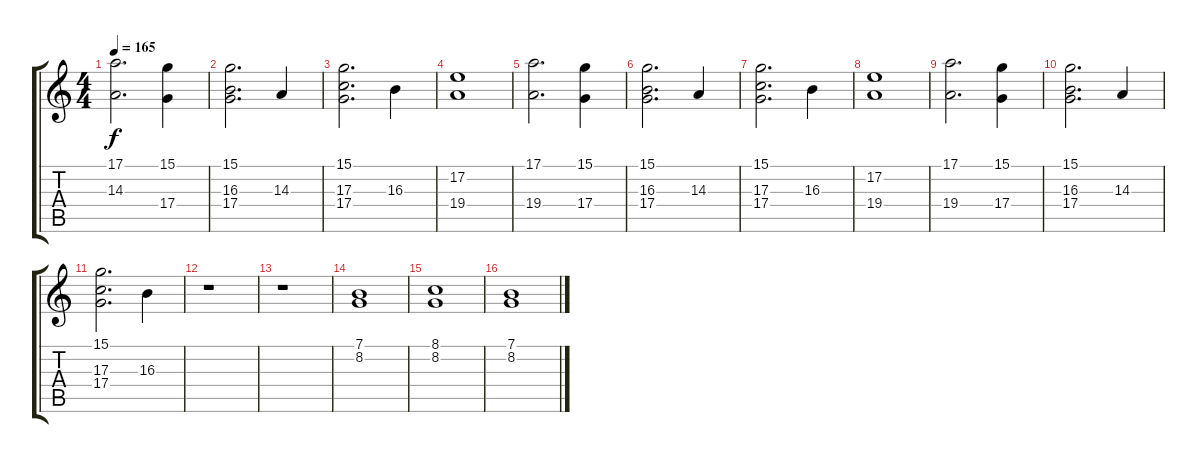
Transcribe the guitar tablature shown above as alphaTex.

\track "" {instrument drawbarorgan}
\staff {score tabs}
\tuning (E4 B3 G3 D3 A2 E2) {hide}
\ts (4 4)
\tempo 165
\clef g2
\ks c
(17.1 14.3).2{d dy f} (15.1 17.4).4 |
(15.1 16.3 17.4).2{d} 14.3.4 |
(15.1 17.3 17.4).2{d} 16.3.4 |
(17.2 19.4).1 |
(17.1 19.4).2{d} (15.1 17.4).4 |
(15.1 16.3 17.4).2{d} 14.3.4 |
(15.1 17.3 17.4).2{d} 16.3.4 |
(17.2 19.4).1 |
(17.1 19.4).2{d} (15.1 17.4).4 |
(15.1 16.3 17.4).2{d} 14.3.4 |
(15.1 17.3 17.4).2{d} 16.3.4 |
r.1 |
r.1 |
(7.1 8.2).1 |
(8.1 8.2).1 |
(7.1 8.2).1
